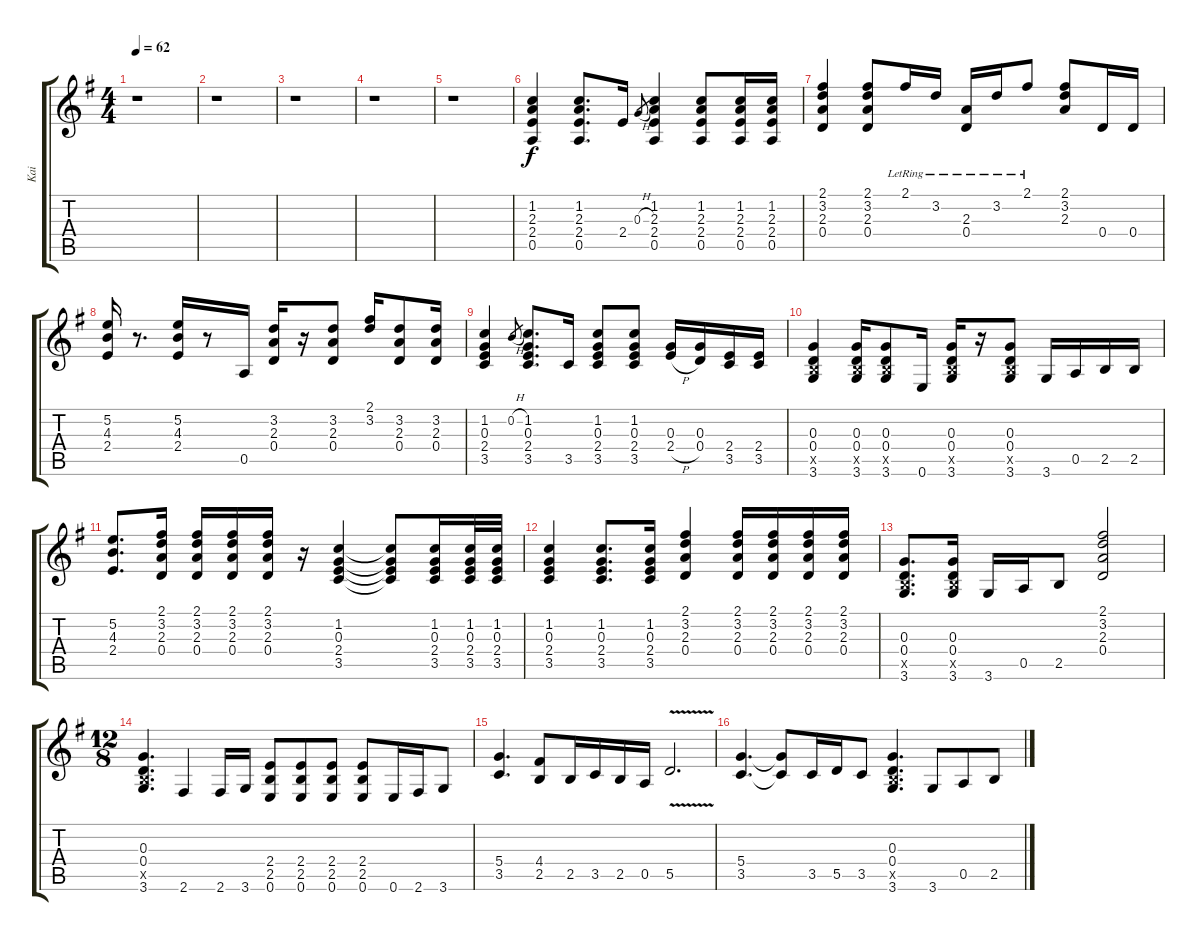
\track ("Kai " "Kai ") {instrument distortionguitar}
\staff {score tabs}
\tuning (E4 B3 G3 D3 A2 E2) {hide}
\ts (4 4)
\tempo 62
\clef g2
\ks g
r.1{dy f} |
r.1 |
r.1 |
r.1 |
r.1 |
(1.2 2.3 2.4 0.5).4{instrument electricguitarclean} (1.2 2.3 2.4 0.5).8{d} 2.4.16 0.3{h}.8{gr} (1.2 2.3 2.4 0.5).4 (1.2 2.3 2.4 0.5).8 (1.2 2.3 2.4 0.5).16 (1.2 2.3 2.4 0.5).16 |
(2.1 3.2 2.3 0.4).4 (2.1 3.2 2.3 0.4).8 2.1{lr}.16 3.2{lr}.16 (2.3{lr} 0.4{lr}).16 3.2{lr}.16 2.1{lr}.8 (2.1 3.2 2.3).8 0.4.16 0.4.16 |
(5.2 4.3 2.4).16 r.8{d} (5.2 4.3 2.4).16 r.8 0.5.16 (3.2 2.3 0.4).16 r.16 (3.2 2.3 0.4).8 (2.1 3.2).16 (3.2 2.3 0.4).8 (3.2 2.3 0.4).16 |
(1.2 0.3 2.4 3.5).4 0.2{h}.8{gr} (1.2 0.3 2.4 3.5).8{d} 3.5.16 (1.2 0.3 2.4 3.5).8 (1.2 0.3 2.4 3.5).8 (0.3 2.4{h}).16 (0.3 0.4).16 (2.4 3.5).16 (2.4 3.5).16 |
(0.3 0.4 2.5{x} 3.6).4 (0.3 0.4 2.5{x} 3.6).16 (0.3 0.4 2.5{x} 3.6).8 0.6.16 (0.3 0.4 2.5{x} 3.6).16 r.16 (0.3 0.4 2.5{x} 3.6).8 3.6.16 0.5.16 2.5.16 2.5.16 |
(5.2 4.3 2.4).8{d} (2.1 3.2 2.3 0.4).16 (2.1 3.2 2.3 0.4).16 (2.1 3.2 2.3 0.4).16 (2.1 3.2 2.3 0.4).16 r.16 (1.2 0.3 2.4 3.5).4 (1.2{t} 0.3{t} 2.4{t} 3.5{t}).8 (1.2 0.3 2.4 3.5).16 (1.2 0.3 2.4 3.5).32 (1.2 0.3 2.4 3.5).32 |
(1.2 0.3 2.4 3.5).4 (1.2 0.3 2.4 3.5).8{d} (1.2 0.3 2.4 3.5).16 (2.1 3.2 2.3 0.4).4 (2.1 3.2 2.3 0.4).16 (2.1 3.2 2.3 0.4).16 (2.1 3.2 2.3 0.4).16 (2.1 3.2 2.3 0.4).16 |
(0.3 0.4 2.5{x} 3.6).8{d} (0.3 0.4 2.5{x} 3.6).16 3.6.16 0.5.16 2.5.8 (2.1 3.2 2.3 0.4).2 |
\ts (12 8)
(0.3 0.4 2.5{x} 3.6).4{d instrument distortionguitar} 2.6.4 2.6.16 3.6.16 (2.4 2.5 0.6).8 (2.4 2.5 0.6).8 (2.4 2.5 0.6).8 (2.4 2.5 0.6).8 0.6.16 2.6.16 3.6.8 |
(5.4 3.5).4{d} (4.4 2.5).8 2.5.16 3.5.16 2.5.16 0.5.16 5.5{v}.2{d} |
(5.4 3.5).4{d} (5.4{t} 3.5{t}).8 3.5.16 5.5.16 3.5.8 (0.3 0.4 2.5{x} 3.6).4{d} 3.6.8 0.5.8 2.5.8
